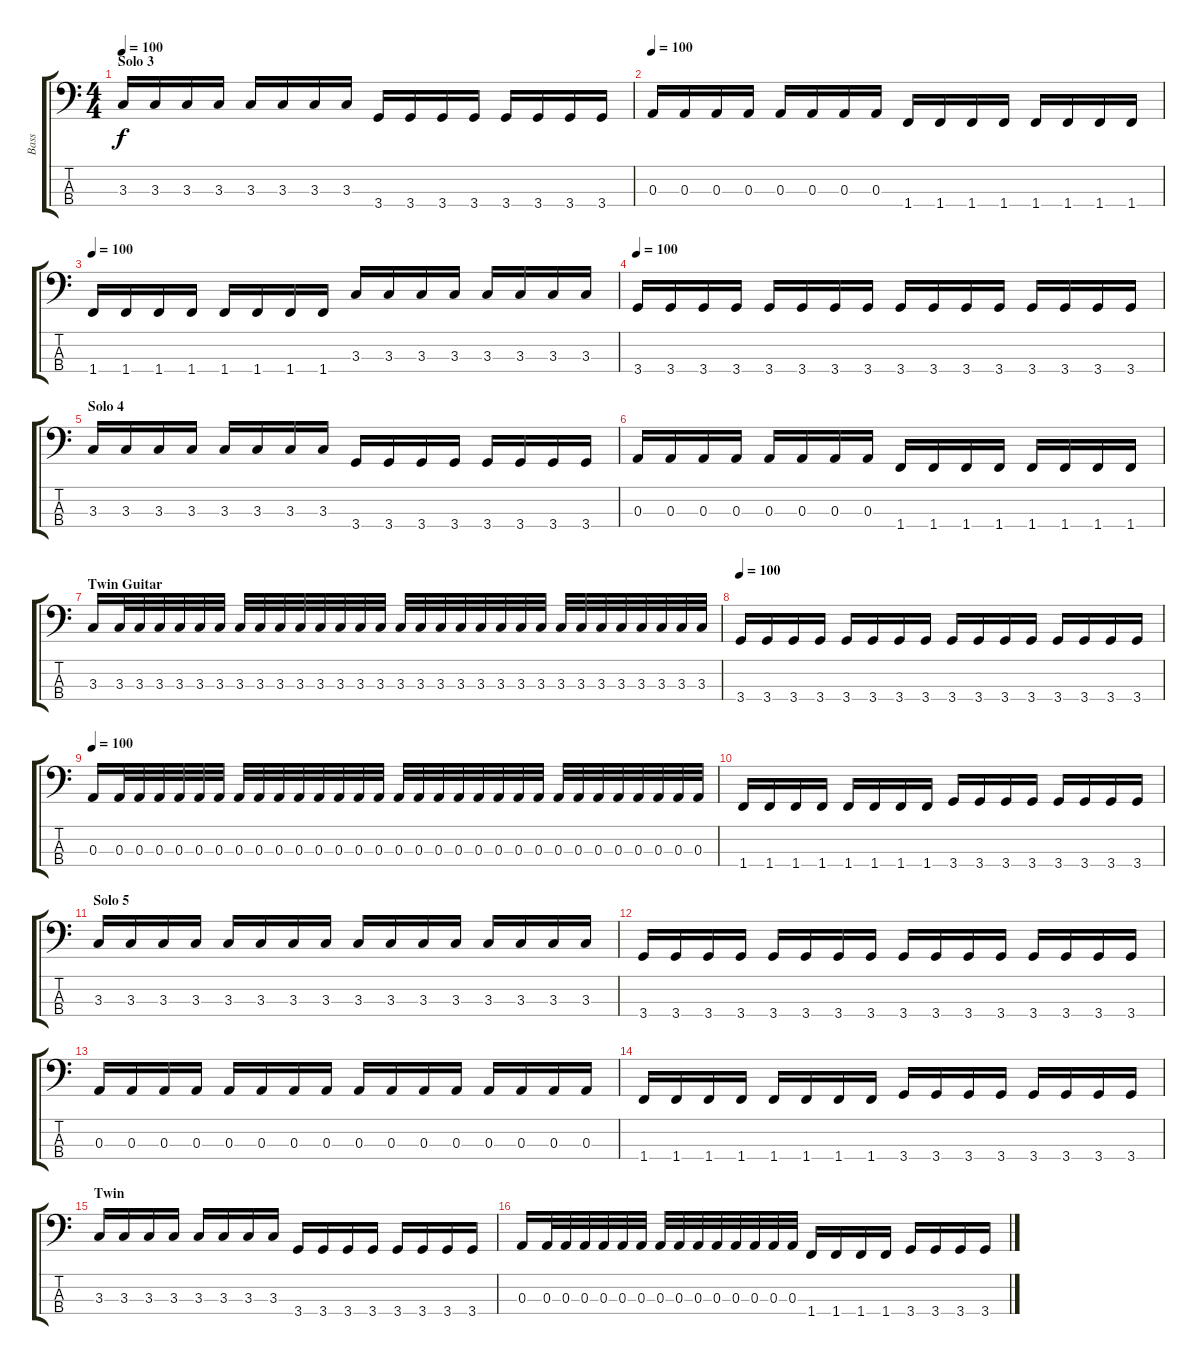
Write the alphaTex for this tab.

\track ("Bass" "Bass") {instrument electricbassfinger}
\staff {score tabs}
\tuning (G2 D2 A1 E1) {hide}
\ts (4 4)
\section ("" "Solo 3")
\tempo 100
\clef f4
\ks c
3.3.16{dy f} 3.3.16 3.3.16 3.3.16 3.3.16 3.3.16 3.3.16 3.3.16 3.4.16 3.4.16 3.4.16 3.4.16 3.4.16 3.4.16 3.4.16 3.4.16 |
\tempo 100
0.3.16 0.3.16 0.3.16 0.3.16 0.3.16 0.3.16 0.3.16 0.3.16 1.4.16 1.4.16 1.4.16 1.4.16 1.4.16 1.4.16 1.4.16 1.4.16 |
\tempo 100
1.4.16 1.4.16 1.4.16 1.4.16 1.4.16 1.4.16 1.4.16 1.4.16 3.3.16 3.3.16 3.3.16 3.3.16 3.3.16 3.3.16 3.3.16 3.3.16 |
\tempo 100
3.4.16 3.4.16 3.4.16 3.4.16 3.4.16 3.4.16 3.4.16 3.4.16 3.4.16 3.4.16 3.4.16 3.4.16 3.4.16 3.4.16 3.4.16 3.4.16 |
\section ("" "Solo 4")
3.3.16 3.3.16 3.3.16 3.3.16 3.3.16 3.3.16 3.3.16 3.3.16 3.4.16 3.4.16 3.4.16 3.4.16 3.4.16 3.4.16 3.4.16 3.4.16 |
0.3.16 0.3.16 0.3.16 0.3.16 0.3.16 0.3.16 0.3.16 0.3.16 1.4.16 1.4.16 1.4.16 1.4.16 1.4.16 1.4.16 1.4.16 1.4.16 |
\section ("" "Twin Guitar")
3.3.16 3.3.32 3.3.32 3.3.32 3.3.32 3.3.32 3.3.32 3.3.32 3.3.32 3.3.32 3.3.32 3.3.32 3.3.32 3.3.32 3.3.32 3.3.32 3.3.32 3.3.32 3.3.32 3.3.32 3.3.32 3.3.32 3.3.32 3.3.32 3.3.32 3.3.32 3.3.32 3.3.32 3.3.32 3.3.32 3.3.32 |
\tempo 100
3.4.16 3.4.16 3.4.16 3.4.16 3.4.16 3.4.16 3.4.16 3.4.16 3.4.16 3.4.16 3.4.16 3.4.16 3.4.16 3.4.16 3.4.16 3.4.16 |
\tempo 100
0.3.16 0.3.32 0.3.32 0.3.32 0.3.32 0.3.32 0.3.32 0.3.32 0.3.32 0.3.32 0.3.32 0.3.32 0.3.32 0.3.32 0.3.32 0.3.32 0.3.32 0.3.32 0.3.32 0.3.32 0.3.32 0.3.32 0.3.32 0.3.32 0.3.32 0.3.32 0.3.32 0.3.32 0.3.32 0.3.32 0.3.32 |
1.4.16 1.4.16 1.4.16 1.4.16 1.4.16 1.4.16 1.4.16 1.4.16 3.4.16 3.4.16 3.4.16 3.4.16 3.4.16 3.4.16 3.4.16 3.4.16 |
\section ("" "Solo 5")
3.3.16 3.3.16 3.3.16 3.3.16 3.3.16 3.3.16 3.3.16 3.3.16 3.3.16 3.3.16 3.3.16 3.3.16 3.3.16 3.3.16 3.3.16 3.3.16 |
3.4.16 3.4.16 3.4.16 3.4.16 3.4.16 3.4.16 3.4.16 3.4.16 3.4.16 3.4.16 3.4.16 3.4.16 3.4.16 3.4.16 3.4.16 3.4.16 |
0.3.16 0.3.16 0.3.16 0.3.16 0.3.16 0.3.16 0.3.16 0.3.16 0.3.16 0.3.16 0.3.16 0.3.16 0.3.16 0.3.16 0.3.16 0.3.16 |
1.4.16 1.4.16 1.4.16 1.4.16 1.4.16 1.4.16 1.4.16 1.4.16 3.4.16 3.4.16 3.4.16 3.4.16 3.4.16 3.4.16 3.4.16 3.4.16 |
\section ("" "Twin")
3.3.16 3.3.16 3.3.16 3.3.16 3.3.16 3.3.16 3.3.16 3.3.16 3.4.16 3.4.16 3.4.16 3.4.16 3.4.16 3.4.16 3.4.16 3.4.16 |
0.3.16 0.3.32 0.3.32 0.3.32 0.3.32 0.3.32 0.3.32 0.3.32 0.3.32 0.3.32 0.3.32 0.3.32 0.3.32 0.3.32 0.3.32 1.4.16 1.4.16 1.4.16 1.4.16 3.4.16 3.4.16 3.4.16 3.4.16
